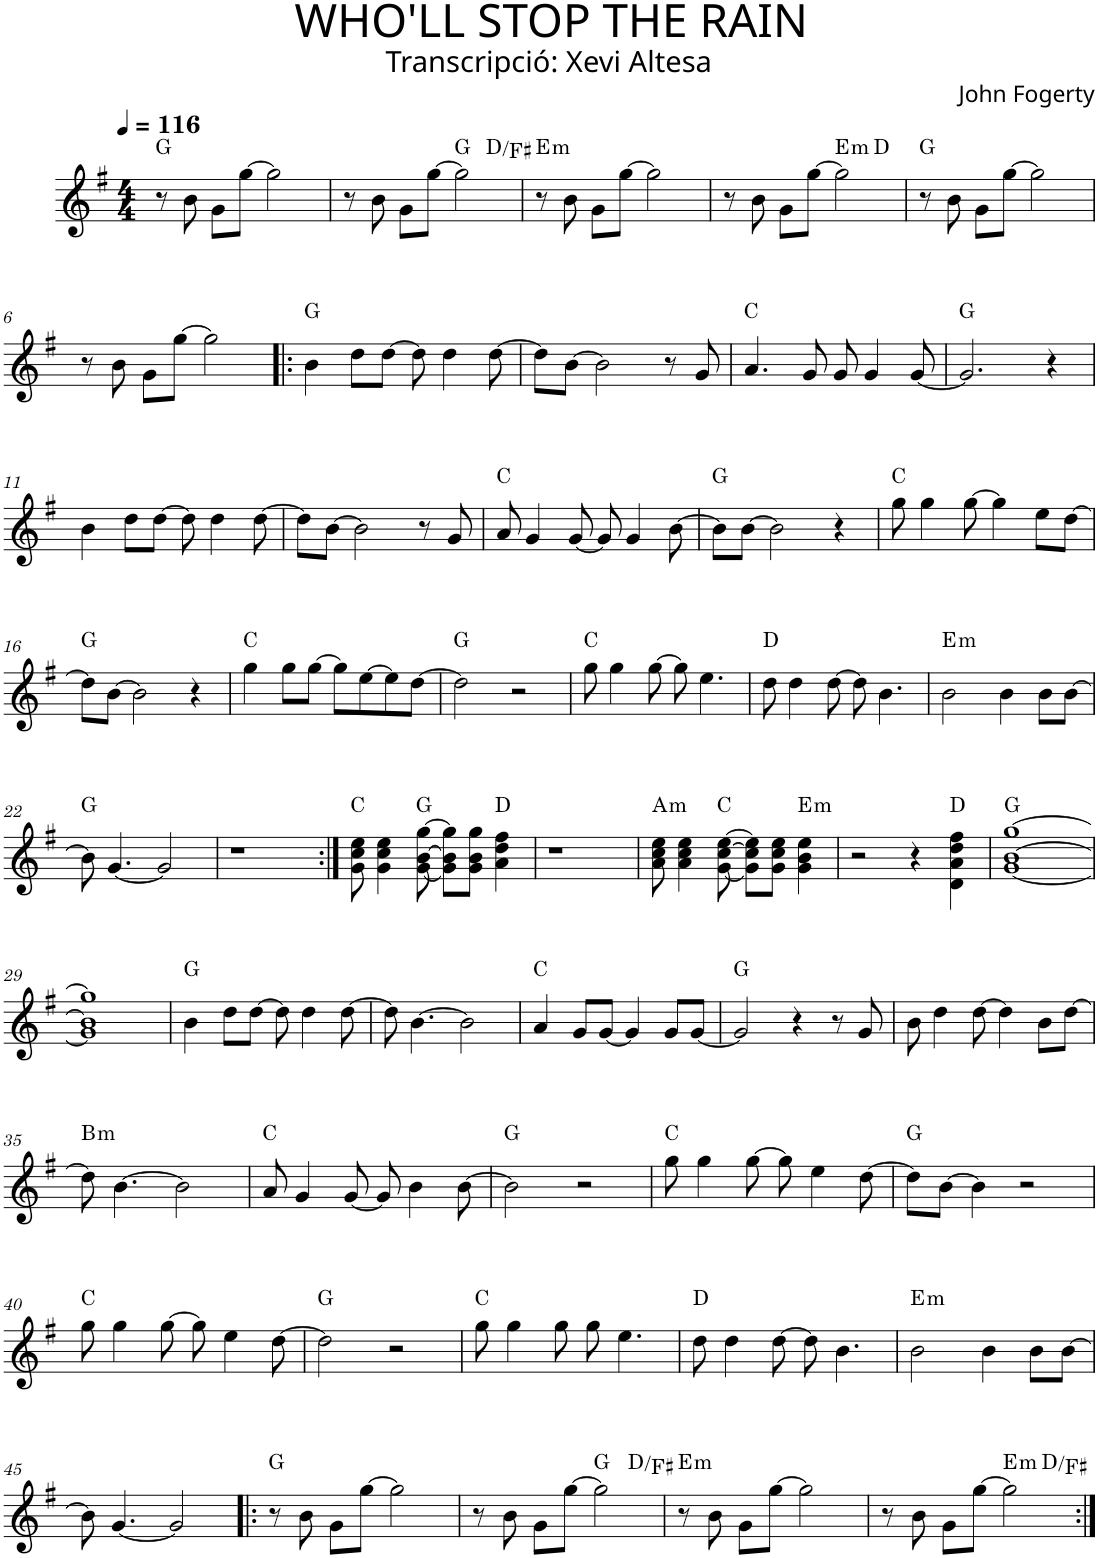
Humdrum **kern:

**kern	**harte
*part1	*part1
*staff1	*
*I"P1	*
*clefG2	*
*k[f#]	*
*G:	*
*M4/4	*
*MM116	*
=1	=1
8r	G:maj
8b\	.
8g\L	.
[>8gg\J	.
2gg\]	.
=2	=2
*^	*
8r	2.ryy	.
8b\	.	.
8g\L	.	.
[>8gg\J	.	.
2gg\]	.	G:maj
.	4ryy	D:maj/3
=3	=3	=3
!	!	!LO:H:kt=m
*v	*v	*
8r	E:min
8b\	.
8g\L	.
[>8gg\J	.
2gg\]	.
=4	=4
*^	*
8r	2.ryy	.
8b\	.	.
8g\L	.	.
[>8gg\J	.	.
!	!	!LO:H:kt=m
2gg\]	.	E:min
.	4ryy	D:maj
*v	*v	*
=5	=5
8r	G:maj
8b\	.
8g\L	.
[>8gg\J	.
2gg\]	.
!!LO:LB:g=z
=6	=6
8r	.
8b\	.
8g\L	.
[>8gg\J	.
2gg\]	.
=7!|:	=7!|:
4b\	G:maj
8dd\L	.
[>8dd\J	.
8dd\]	.
4dd\	.
[>8dd\	.
=8	=8
8dd\L]	.
[>8b\J	.
2b\]	.
8r	.
8g/	.
=9	=9
4.a/	C:maj
8g/	.
8g/	.
4g/	.
[<8g/	.
=10	=10
2.g/]	G:maj
4r	.
!!LO:LB:g=z
=11	=11
4b\	.
8dd\L	.
[>8dd\J	.
8dd\]	.
4dd\	.
[>8dd\	.
=12	=12
8dd\L]	.
[>8b\J	.
2b\]	.
8r	.
8g/	.
=13	=13
8a/	C:maj
4g/	.
[<8g/	.
8g/]	.
4g/	.
[>8b\	.
=14	=14
8b\L]	G:maj
[>8b\J	.
2b\]	.
4r	.
=15	=15
8gg\	C:maj
4gg\	.
[>8gg\	.
4gg\]	.
8ee\L	.
[>8dd\J	.
!!LO:LB:g=z
=16	=16
8dd\L]	G:maj
[>8b\J	.
2b\]	.
4r	.
=17	=17
4gg\	C:maj
8gg\L	.
[>8gg\J	.
8gg\L]	.
[>8ee\	.
8ee\]	.
[>8dd\J	.
=18	=18
2dd\]	G:maj
2r	.
=19	=19
8gg\	C:maj
4gg\	.
[>8gg\	.
8gg\]	.
4.ee\	.
=20	=20
8dd\	D:maj
4dd\	.
[>8dd\	.
8dd\]	.
4.b\	.
=21	=21
!	!LO:H:kt=m
2b\	E:min
4b\	.
8b\L	.
[>8b\J	.
!!LO:LB:g=z
=22	=22
8b\]	G:maj
[<4.g/	.
2g/]	.
=23	=23
1r	.
=24:|!	=24:|!
8g\ 8cc\ 8ee\	C:maj
4g\ 4cc\ 4ee\	.
[<8g\ [>8b\ [>8gg\	G:maj
8g\] 8b\] 8gg\]L	.
8g\ 8b\ 8gg\J	.
4a\ 4dd\ 4ff#\	D:maj
=25	=25
1r	.
=26	=26
!	!LO:H:kt=m
8a\ 8cc\ 8ee\	A:min
4a\ 4cc\ 4ee\	.
[<8g\ [>8cc\ [>8ee\	C:maj
8g\] 8cc\] 8ee\]L	.
8g\ 8cc\ 8ee\J	.
!	!LO:H:kt=m
4g\ 4b\ 4ee\	E:min
=27	=27
2r	.
4r	.
4d\ 4a\ 4dd\ 4ff#\	D:maj
=28	=28
[<1g [>1b [>1gg	G:maj
!!LO:LB:g=z
=29	=29
1g] 1b] 1gg]	.
=30	=30
4b\	G:maj
8dd\L	.
[8dd\J	.
8dd\]	.
4dd\	.
[>8dd\	.
=31	=31
8dd\]	.
[>4.b\	.
2b\]	.
=32	=32
4a/	C:maj
8g/L	.
[<8g/J	.
4g/]	.
8g/L	.
[<8g/J	.
=33	=33
2g/]	G:maj
4r	.
8r	.
8g/	.
=34	=34
8b\	.
4dd\	.
[8dd\	.
4dd\]	.
8b\L	.
[>8dd\J	.
!!LO:LB:g=z
=35	=35
!	!LO:H:kt=m
8dd\]	B:min
[>4.b\	.
2b\]	.
=36	=36
8a/	C:maj
4g/	.
[<8g/	.
8g/]	.
4b\	.
[>8b\	.
=37	=37
2b\]	G:maj
2r	.
=38	=38
8gg\	C:maj
4gg\	.
[>8gg\	.
8gg\]	.
4ee\	.
[>8dd\	.
=39	=39
8dd\L]	G:maj
[>8b\J	.
4b\]	.
2r	.
!!LO:LB:g=z
=40	=40
8gg\	C:maj
4gg\	.
[>8gg\	.
8gg\]	.
4ee\	.
[>8dd\	.
=41	=41
2dd\]	G:maj
2r	.
=42	=42
8gg\	C:maj
4gg\	.
8gg\	.
8gg\	.
4.ee\	.
=43	=43
8dd\	D:maj
4dd\	.
[>8dd\	.
8dd\]	.
4.b\	.
=44	=44
!	!LO:H:kt=m
2b\	E:min
4b\	.
8b\L	.
[>8b\J	.
!!LO:LB:g=z
=45	=45
8b\]	.
[<4.g/	.
2g/]	.
=46!|:	=46!|:
8r	G:maj
8b\	.
8g\L	.
[>8gg\J	.
2gg\]	.
=47	=47
*^	*
8r	2.ryy	.
8b\	.	.
8g\L	.	.
[>8gg\J	.	.
2gg\]	.	G:maj
.	4ryy	D:maj/3
=48	=48	=48
!	!	!LO:H:kt=m
*v	*v	*
8r	E:min
8b\	.
8g\L	.
[>8gg\J	.
2gg\]	.
=49	=49
*^	*
8r	2.ryy	.
8b\	.	.
8g\L	.	.
[>8gg\J	.	.
!	!	!LO:H:kt=m
2gg\]	.	E:min
.	4ryy	D:maj/3
*v	*v	*
=:|!	=:|!
*-	*-
